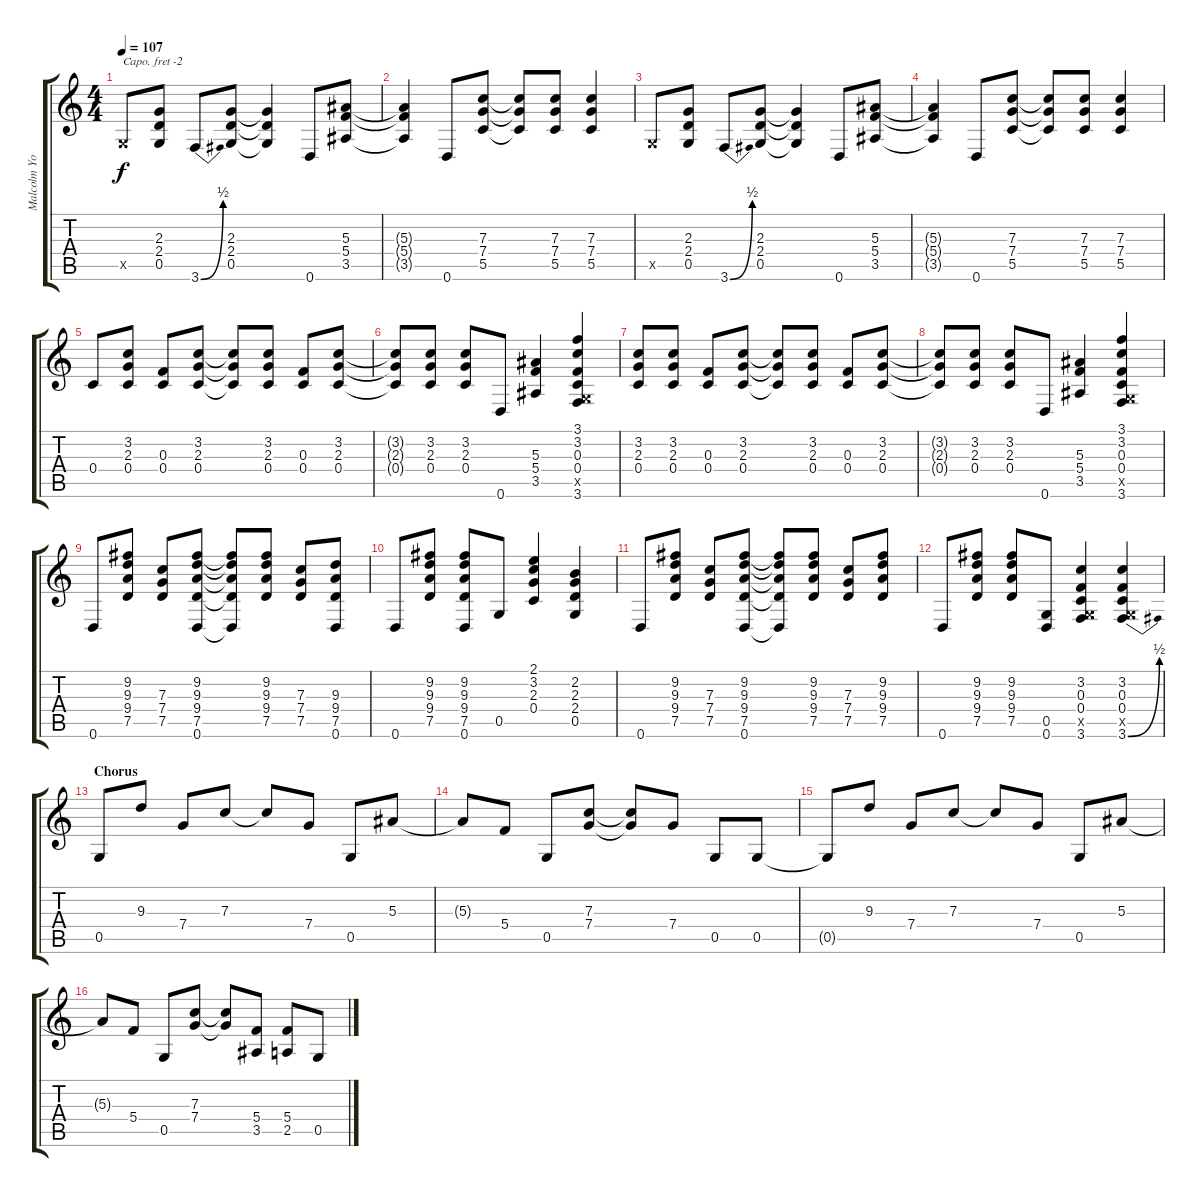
\track ("Malcolm Young" "Malcolm Yo") {instrument overdrivenguitar}
\staff {score tabs}
\capo -2
\tuning (E4 B3 G3 D3 A2 E2) {hide}
\ts (4 4)
\tempo 107
\clef g2
\ks c
0.5{x}.8{dy f} (2.3 2.4 0.5).8 3.6{be (bend 0 0 60 2)}.8 (2.3 2.4 0.5).8 (2.3{t} 2.4{t} 0.5{t}).4 0.6.8 (5.3 5.4 3.5).8 |
(5.3{t} 5.4{t} 3.5{t}).4 0.6.8 (7.3 7.4 5.5).8 (7.3{t} 7.4{t} 5.5{t}).8 (7.3 7.4 5.5).8 (7.3 7.4 5.5).4 |
0.5{x}.8 (2.3 2.4 0.5).8 3.6{be (bend 0 0 60 2)}.8 (2.3 2.4 0.5).8 (2.3{t} 2.4{t} 0.5{t}).4 0.6.8 (5.3 5.4 3.5).8 |
(5.3{t} 5.4{t} 3.5{t}).4 0.6.8 (7.3 7.4 5.5).8 (7.3{t} 7.4{t} 5.5{t}).8 (7.3 7.4 5.5).8 (7.3 7.4 5.5).4 |
0.4.8 (3.2 2.3 0.4).8 (0.3 0.4).8 (3.2 2.3 0.4).8 (3.2{t} 2.3{t} 0.4{t}).8 (3.2 2.3 0.4).8 (0.3 0.4).8 (3.2 2.3 0.4).8 |
(3.2{t} 2.3{t} 0.4{t}).8 (3.2 2.3 0.4).8 (3.2 2.3 0.4).8 0.6.8 (5.3 5.4 3.5).4 (3.1 3.2 0.3 0.4 0.5{x} 3.6).4 |
(3.2 2.3 0.4).8 (3.2 2.3 0.4).8 (0.3 0.4).8 (3.2 2.3 0.4).8 (3.2{t} 2.3{t} 0.4{t}).8 (3.2 2.3 0.4).8 (0.3 0.4).8 (3.2 2.3 0.4).8 |
(3.2{t} 2.3{t} 0.4{t}).8 (3.2 2.3 0.4).8 (3.2 2.3 0.4).8 0.6.8 (5.3 5.4 3.5).4 (3.1 3.2 0.3 0.4 0.5{x} 3.6).4 |
0.6.8 (9.2 9.3 9.4 7.5).8 (7.3 7.4 7.5).8 (9.2 9.3 9.4 7.5 0.6).8 (9.2{t} 9.3{t} 9.4{t} 7.5{t} 0.6{t}).8 (9.2 9.3 9.4 7.5).8 (7.3 7.4 7.5).8 (9.3 9.4 7.5 0.6).8 |
0.6.8 (9.2 9.3 9.4 7.5).8 (9.2 9.3 9.4 7.5 0.6).8 0.5.8 (2.1 3.2 2.3 0.4).4 (2.2 2.3 2.4 0.5).4 |
0.6.8 (9.2 9.3 9.4 7.5).8 (7.3 7.4 7.5).8 (9.2 9.3 9.4 7.5 0.6).8 (9.2{t} 9.3{t} 9.4{t} 7.5{t} 0.6{t}).8 (9.2 9.3 9.4 7.5).8 (7.3 7.4 7.5).8 (9.2 9.3 9.4 7.5).8 |
0.6.8 (9.2 9.3 9.4 7.5).8 (9.2 9.3 9.4 7.5).8 (0.5 0.6).8 (3.2 0.3 0.4 0.5{x} 3.6).4 (3.2 0.3 0.4 0.5{x} 3.6{be (bend 0 0 60 2)}).4 |
\section ("" "Chorus")
0.5.8 9.3.8 7.4.8 7.3.8 7.3{t}.8 7.4.8 0.5.8 5.3.8 |
5.3{t}.8 5.4.8 0.5.8 (7.3 7.4).8 (7.3{t} 7.4{t}).8 7.4.8 0.5.8 0.5.8 |
0.5{t}.8 9.3.8 7.4.8 7.3.8 7.3{t}.8 7.4.8 0.5.8 5.3.8 |
5.3{t}.8 5.4.8 0.5.8 (7.3 7.4).8 (7.3{t} 7.4{t}).8 (5.4 3.5).8 (5.4 2.5).8 0.5.8
